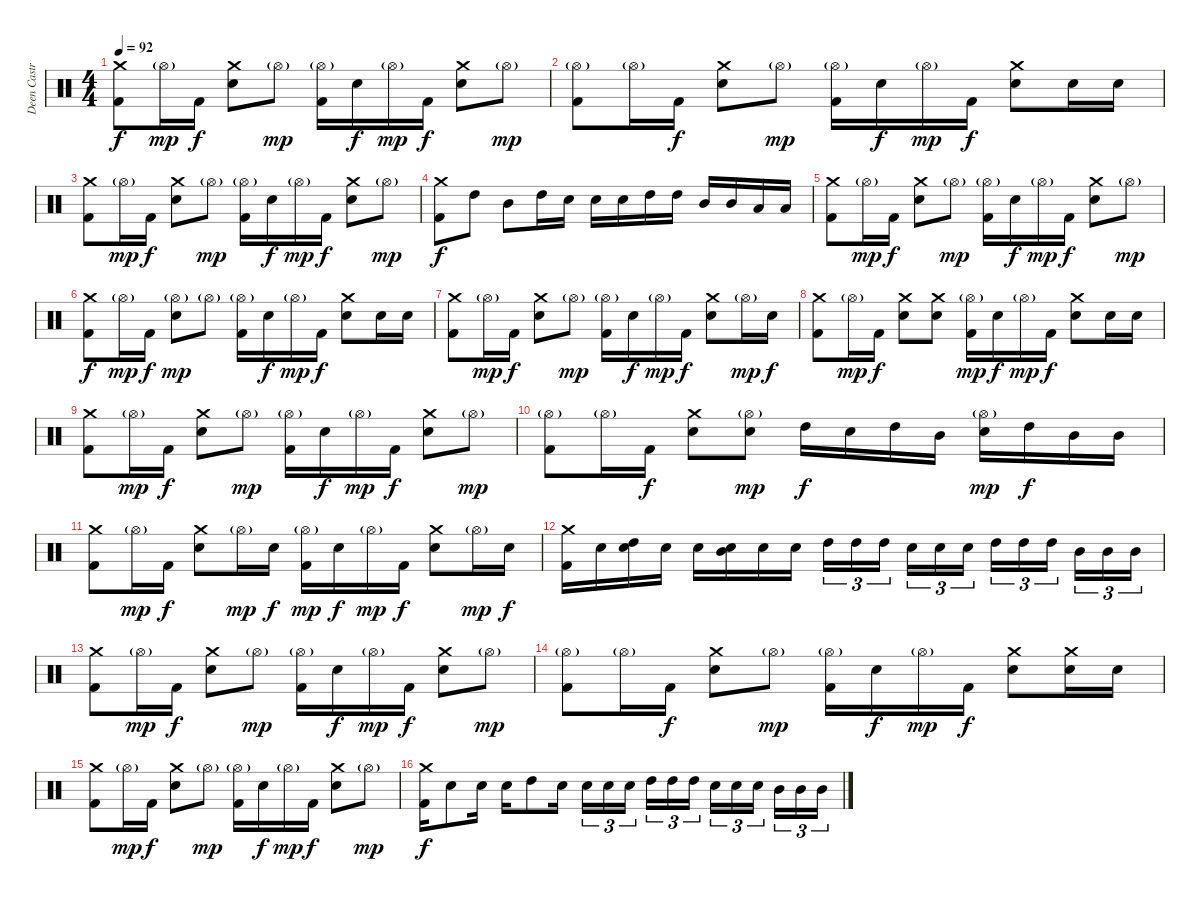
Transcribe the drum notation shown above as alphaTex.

\track ("Deen Castronovo" "Deen Castr") {instrument percussion}
\staff {score}
\articulation defaults
\ts (4 4)
\tempo 92
\clef neutral
\ks c
("Crash medium (hit)" "Kick (hit) 2").8{dy f} "Hi-Hat (open)"{g}.16{dy mp} "Kick (hit) 2".16{dy f} ("Crash medium (hit)" "Electric Snare (hit)").8 "Hi-Hat (open)"{g}.8{dy mp} ("Hi-Hat (open)"{g} "Kick (hit) 2").16 "Electric Snare (hit)".16{dy f} "Hi-Hat (open)"{g}.16{dy mp} "Kick (hit) 2".16{dy f} ("Crash medium (hit)" "Electric Snare (hit)").8 "Hi-Hat (open)"{g}.8{dy mp} |
("Hi-Hat (open)"{g} "Kick (hit) 2").8 "Hi-Hat (open)"{g}.16 "Kick (hit) 2".16{dy f} ("Crash medium (hit)" "Electric Snare (hit)").8 "Hi-Hat (open)"{g}.8{dy mp} ("Hi-Hat (open)"{g} "Kick (hit) 2").16 "Electric Snare (hit)".16{dy f} "Hi-Hat (open)"{g}.16{dy mp} "Kick (hit) 2".16{dy f} ("Crash medium (hit)" "Electric Snare (hit)").8 "Electric Snare (hit)".16 "Electric Snare (hit)".16 |
("Crash medium (hit)" "Kick (hit) 2").8 "Hi-Hat (open)"{g}.16{dy mp} "Kick (hit) 2".16{dy f} ("Crash medium (hit)" "Electric Snare (hit)").8 "Hi-Hat (open)"{g}.8{dy mp} ("Hi-Hat (open)"{g} "Kick (hit) 2").16 "Electric Snare (hit)".16{dy f} "Hi-Hat (open)"{g}.16{dy mp} "Kick (hit) 2".16{dy f} ("Crash medium (hit)" "Electric Snare (hit)").8 "Hi-Hat (open)"{g}.8{dy mp} |
("Crash medium (hit)" "Kick (hit) 2").8{dy f} "High Tom (hit)".8 "Mid Tom (hit)".8 "High Tom (hit)".16 "Electric Snare (hit)".16 "Electric Snare (hit)".16 "Electric Snare (hit)".16 "High Tom (hit)".16 "High Tom (hit)".16 "Mid Tom (hit)".16 "Mid Tom (hit)".16 "Low Tom (hit)".16 "Low Tom (hit)".16 |
("Crash medium (hit)" "Kick (hit) 2").8 "Hi-Hat (open)"{g}.16{dy mp} "Kick (hit) 2".16{dy f} ("Crash medium (hit)" "Electric Snare (hit)").8 "Hi-Hat (open)"{g}.8{dy mp} ("Hi-Hat (open)"{g} "Kick (hit) 2").16 "Electric Snare (hit)".16{dy f} "Hi-Hat (open)"{g}.16{dy mp} "Kick (hit) 2".16{dy f} ("Crash medium (hit)" "Electric Snare (hit)").8 "Hi-Hat (open)"{g}.8{dy mp} |
("Crash medium (hit)" "Kick (hit) 2").8{dy f} "Hi-Hat (open)"{g}.16{dy mp} "Kick (hit) 2".16{dy f} ("Hi-Hat (open)"{g} "Electric Snare (hit)").8{dy mp} "Hi-Hat (open)"{g}.8 ("Hi-Hat (open)"{g} "Kick (hit) 2").16 "Electric Snare (hit)".16{dy f} "Hi-Hat (open)"{g}.16{dy mp} "Kick (hit) 2".16{dy f} ("Crash medium (hit)" "Electric Snare (hit)").8 "Electric Snare (hit)".16 "Electric Snare (hit)".16 |
("Crash medium (hit)" "Kick (hit) 2").8 "Hi-Hat (open)"{g}.16{dy mp} "Kick (hit) 2".16{dy f} ("Crash medium (hit)" "Electric Snare (hit)").8 "Hi-Hat (open)"{g}.8{dy mp} ("Hi-Hat (open)"{g} "Kick (hit) 2").16 "Electric Snare (hit)".16{dy f} "Hi-Hat (open)"{g}.16{dy mp} "Kick (hit) 2".16{dy f} ("Crash medium (hit)" "Electric Snare (hit)").8 "Hi-Hat (open)"{g}.16{dy mp} "Electric Snare (hit)".16{dy f} |
("Crash medium (hit)" "Kick (hit) 2").8 "Hi-Hat (open)"{g}.16{dy mp} "Kick (hit) 2".16{dy f} ("Crash medium (hit)" "Electric Snare (hit)").8 ("Crash medium (hit)" "Electric Snare (hit)").8 ("Hi-Hat (open)"{g} "Kick (hit) 2").16{dy mp} "Electric Snare (hit)".16{dy f} "Hi-Hat (open)"{g}.16{dy mp} "Kick (hit) 2".16{dy f} ("Crash medium (hit)" "Electric Snare (hit)").8 "Electric Snare (hit)".16 "Electric Snare (hit)".16 |
("Crash medium (hit)" "Kick (hit) 2").8 "Hi-Hat (open)"{g}.16{dy mp} "Kick (hit) 2".16{dy f} ("Crash medium (hit)" "Electric Snare (hit)").8 "Hi-Hat (open)"{g}.8{dy mp} ("Hi-Hat (open)"{g} "Kick (hit) 2").16 "Electric Snare (hit)".16{dy f} "Hi-Hat (open)"{g}.16{dy mp} "Kick (hit) 2".16{dy f} ("Crash medium (hit)" "Electric Snare (hit)").8 "Hi-Hat (open)"{g}.8{dy mp} |
("Hi-Hat (open)"{g} "Kick (hit) 2").8 "Hi-Hat (open)"{g}.16 "Kick (hit) 2".16{dy f} ("Crash medium (hit)" "Electric Snare (hit)").8 ("Hi-Hat (open)"{g} "Electric Snare (hit)").8{dy mp} "High Tom (hit)".16{dy f} "Electric Snare (hit)".16 "High Tom (hit)".16 "Mid Tom (hit)".16 ("Hi-Hat (open)"{g} "Electric Snare (hit)").16{dy mp} "High Tom (hit)".16{dy f} "Mid Tom (hit)".16 "Mid Tom (hit)".16 |
("Crash medium (hit)" "Kick (hit) 2").8 "Hi-Hat (open)"{g}.16{dy mp} "Kick (hit) 2".16{dy f} ("Crash medium (hit)" "Electric Snare (hit)").8 "Hi-Hat (open)"{g}.16{dy mp} "Electric Snare (hit)".16{dy f} ("Hi-Hat (open)"{g} "Kick (hit) 2").16{dy mp} "Electric Snare (hit)".16{dy f} "Hi-Hat (open)"{g}.16{dy mp} "Kick (hit) 2".16{dy f} ("Crash medium (hit)" "Electric Snare (hit)").8 "Hi-Hat (open)"{g}.16{dy mp} "Electric Snare (hit)".16{dy f} |
("Crash medium (hit)" "Kick (hit) 2").16 "Electric Snare (hit)".16 ("Electric Snare (hit)" "High Tom (hit)").16 "Electric Snare (hit)".16 "Electric Snare (hit)".16 ("Electric Snare (hit)" "Mid Tom (hit)").16 "Electric Snare (hit)".16 "Electric Snare (hit)".16 "High Tom (hit)".16{tu (3 2)} "High Tom (hit)".16{tu (3 2)} "High Tom (hit)".16{tu (3 2)} "Electric Snare (hit)".16{tu (3 2)} "Electric Snare (hit)".16{tu (3 2)} "Electric Snare (hit)".16{tu (3 2)} "High Tom (hit)".16{tu (3 2)} "High Tom (hit)".16{tu (3 2)} "High Tom (hit)".16{tu (3 2)} "Mid Tom (hit)".16{tu (3 2)} "Mid Tom (hit)".16{tu (3 2)} "Mid Tom (hit)".16{tu (3 2)} |
("Crash medium (hit)" "Kick (hit) 2").8 "Hi-Hat (open)"{g}.16{dy mp} "Kick (hit) 2".16{dy f} ("Crash medium (hit)" "Electric Snare (hit)").8 "Hi-Hat (open)"{g}.8{dy mp} ("Hi-Hat (open)"{g} "Kick (hit) 2").16 "Electric Snare (hit)".16{dy f} "Hi-Hat (open)"{g}.16{dy mp} "Kick (hit) 2".16{dy f} ("Crash medium (hit)" "Electric Snare (hit)").8 "Hi-Hat (open)"{g}.8{dy mp} |
("Hi-Hat (open)"{g} "Kick (hit) 2").8 "Hi-Hat (open)"{g}.16 "Kick (hit) 2".16{dy f} ("Crash medium (hit)" "Electric Snare (hit)").8 "Hi-Hat (open)"{g}.8{dy mp} ("Hi-Hat (open)"{g} "Kick (hit) 2").16 "Electric Snare (hit)".16{dy f} "Hi-Hat (open)"{g}.16{dy mp} "Kick (hit) 2".16{dy f} ("Crash medium (hit)" "Electric Snare (hit)").8 ("Crash medium (hit)" "Electric Snare (hit)").16 "Electric Snare (hit)".16 |
("Crash medium (hit)" "Kick (hit) 2").8 "Hi-Hat (open)"{g}.16{dy mp} "Kick (hit) 2".16{dy f} ("Crash medium (hit)" "Electric Snare (hit)").8 "Hi-Hat (open)"{g}.8{dy mp} ("Hi-Hat (open)"{g} "Kick (hit) 2").16 "Electric Snare (hit)".16{dy f} "Hi-Hat (open)"{g}.16{dy mp} "Kick (hit) 2".16{dy f} ("Crash medium (hit)" "Electric Snare (hit)").8 "Hi-Hat (open)"{g}.8{dy mp} |
("Crash medium (hit)" "Kick (hit) 2").16{dy f} "Electric Snare (hit)".8 "Electric Snare (hit)".16 "Electric Snare (hit)".16 "High Tom (hit)".8 "Electric Snare (hit)".16 "Electric Snare (hit)".16{tu (3 2)} "Electric Snare (hit)".16{tu (3 2)} "Electric Snare (hit)".16{tu (3 2)} "High Tom (hit)".16{tu (3 2)} "High Tom (hit)".16{tu (3 2)} "High Tom (hit)".16{tu (3 2)} "Electric Snare (hit)".16{tu (3 2)} "Electric Snare (hit)".16{tu (3 2)} "Electric Snare (hit)".16{tu (3 2)} "Mid Tom (hit)".16{tu (3 2)} "Mid Tom (hit)".16{tu (3 2)} "Mid Tom (hit)".16{tu (3 2)}
